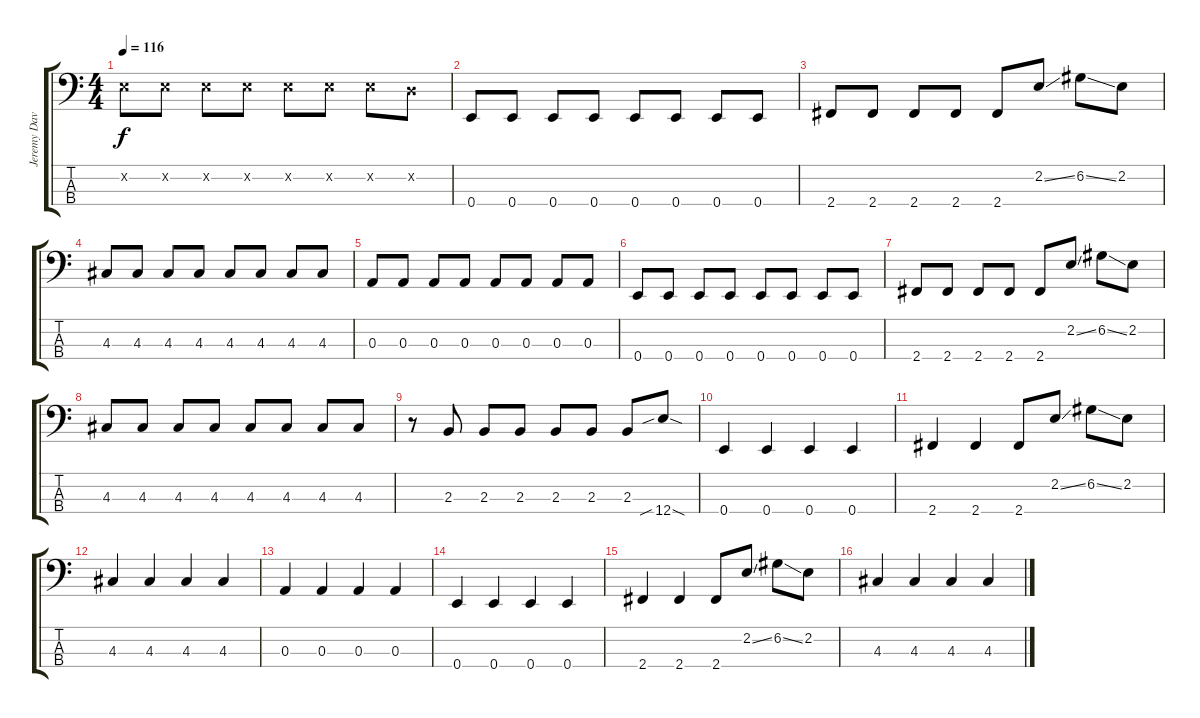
\track ("Jeremy Davis" "Jeremy Dav") {instrument electricbassfinger}
\staff {score tabs}
\tuning (G2 D2 A1 E1) {hide}
\ts (4 4)
\tempo 116
\clef f4
\ks c
2.2{x}.8{dy f} 2.2{x}.8 2.2{x}.8 2.2{x}.8 2.2{x}.8 2.2{x}.8 2.2{x}.8 0.2{x}.8 |
0.4.8 0.4.8 0.4.8 0.4.8 0.4.8 0.4.8 0.4.8 0.4.8 |
2.4.8 2.4.8 2.4.8 2.4.8 2.4.8 2.2{ss}.8 6.2{ss}.8 2.2.8 |
4.3.8 4.3.8 4.3.8 4.3.8 4.3.8 4.3.8 4.3.8 4.3.8 |
0.3.8 0.3.8 0.3.8 0.3.8 0.3.8 0.3.8 0.3.8 0.3.8 |
0.4.8 0.4.8 0.4.8 0.4.8 0.4.8 0.4.8 0.4.8 0.4.8 |
2.4.8 2.4.8 2.4.8 2.4.8 2.4.8 2.2{ss}.8 6.2{ss}.8 2.2.8 |
4.3.8 4.3.8 4.3.8 4.3.8 4.3.8 4.3.8 4.3.8 4.3.8 |
r.8 2.3.8 2.3.8 2.3.8 2.3.8 2.3.8 2.3.8 12.4{sib sod}.8 |
0.4.4 0.4.4 0.4.4 0.4.4 |
2.4.4 2.4.4 2.4.8 2.2{ss}.8 6.2{ss}.8 2.2.8 |
4.3.4 4.3.4 4.3.4 4.3.4 |
0.3.4 0.3.4 0.3.4 0.3.4 |
0.4.4 0.4.4 0.4.4 0.4.4 |
2.4.4 2.4.4 2.4.8 2.2{ss}.8 6.2{ss}.8 2.2.8 |
4.3.4 4.3.4 4.3.4 4.3.4
